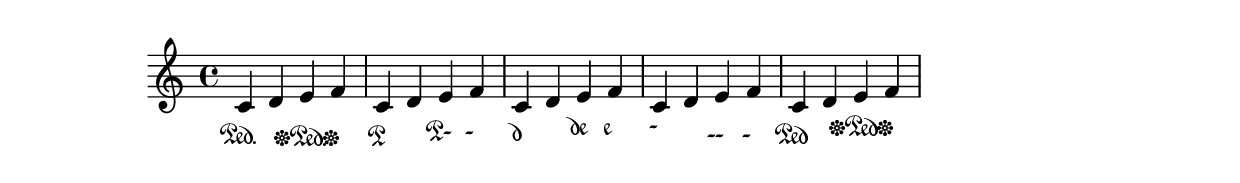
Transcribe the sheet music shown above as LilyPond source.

%% Do not edit this file; it is automatically
%% generated from LSR http://lsr.dsi.unimi.it
%% This file is in the public domain.
\version "2.12.2"

\header {
  lsrtags = "keyboards, tweaks-and-overrides"

%% Translation of GIT committish: fa19277d20f8ab0397c560eb0e7b814bd804ecec
  texidoces = "
Se puede usar @code{Staff.pedalSustainStrings} para fijar el texto de
las indicaciones de pisar pedal y levantar pedal.  Observe que las
únicas cadenas válidas son las que están en la lista de glifos de
pedal: los valores que aparecen en este fragmento de código son una
relación exhaustiva.

"
  doctitlees = "Modificar el texto de las indicaciones de pedal"



  texidoc = "
@code{Staff.pedalSustainStrings} can be used to set the text used for
pedal down and up.  Note that the only valid strings are those found in
the list of pedal glyphs - the values used this snippet constitute an
exhaustive list.

"
  doctitle = "Changing the text for sustain markings"
} % begin verbatim

sustainNotes = { c4\sustainOn d e\sustainOff\sustainOn f\sustainOff }

\relative c' {
  \sustainNotes
  \set Staff.pedalSustainStrings = #'("P" "P-" "-")
  \sustainNotes
  \set Staff.pedalSustainStrings = #'("d" "de" "e")
  \sustainNotes
  \set Staff.pedalSustainStrings = #'("M" "M-" "-")
  \sustainNotes
  \set Staff.pedalSustainStrings = #'("Ped" "*Ped" "*")
  \sustainNotes
}
